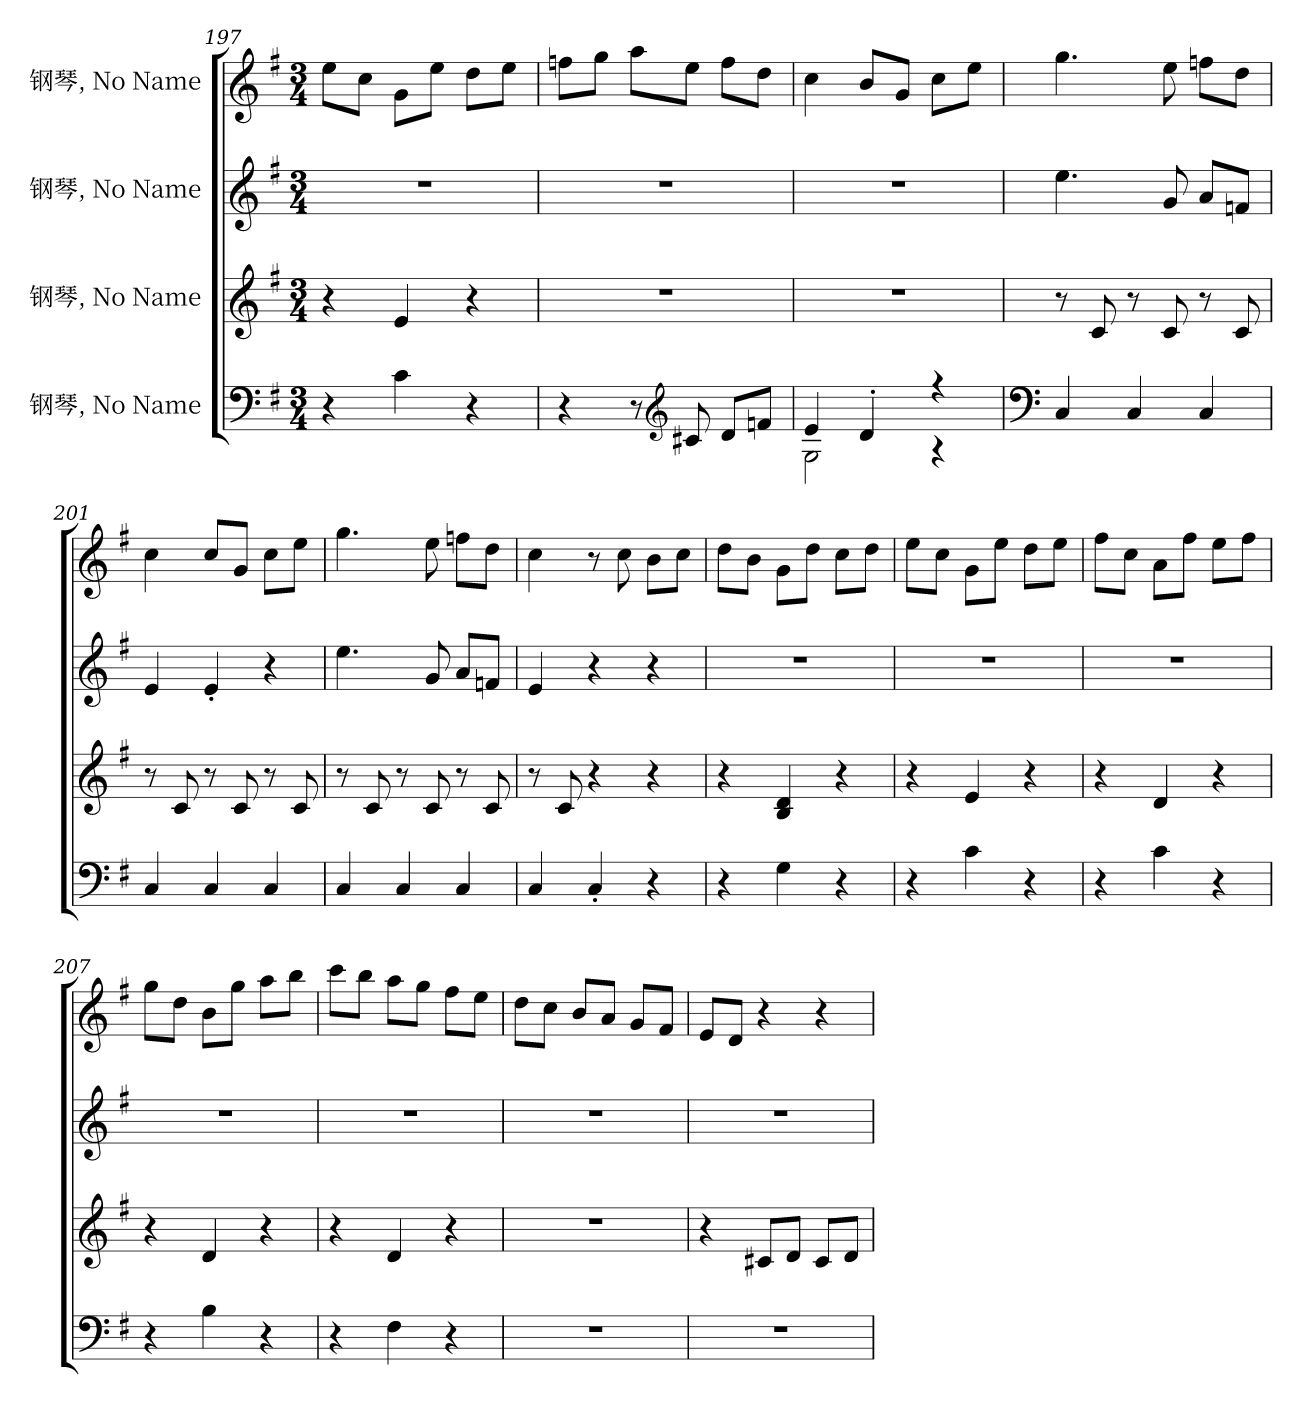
**kern	**kern	**kern	**kern
*part4	*part3	*part2	*part1
*staff4	*staff3	*staff2	*staff1
*I"钢琴, No Name	*I"钢琴, No Name	*I"钢琴, No Name	*I"钢琴, No Name
*clefF4	*clefG2	*clefG2	*clefG2
*k[f#]	*k[f#]	*k[f#]	*k[f#]
*M3/4	*M3/4	*M3/4	*M3/4
=197	=197	=197	=197
4r	4r	2.r	8ee\L
.	.	.	8cc\J
4c\	4e/	.	8g\L
.	.	.	8ee\J
4r	4r	.	8dd\L
.	.	.	8ee\J
=198	=198	=198	=198
4r	2.r	2.r	8ffn\L
.	.	.	8gg\J
8r	.	.	8aa\L
*clefG2	*	*	*
8c#X/	.	.	8ee\J
8d/L	.	.	8ff\L
8fn/J	.	.	8dd\J
!!LO:PB:g=z
=199	=199	=199	=199
*^	*	*	*
4e/	2G\	2.r	2.r	4cc\
4d'/	.	.	.	8b/L
*	*	*	*	*MM100
.	.	.	.	8g/J
4r	4r	.	.	8cc\L
.	.	.	.	8ee\J
*v	*v	*	*	*
=200	=200	=200	=200
*clefF4	*	*	*
4C/	8r	4.ee\	4.gg\
.	8c/	.	.
4C/	8r	.	.
.	8c/	8g/	8ee\
4C/	8r	8a/L	8ffn\L
.	8c/	8fn/J	8dd\J
=201	=201	=201	=201
4C/	8r	4e/	4cc\
.	8c/	.	.
4C/	8r	4e'/	8cc/L
.	8c/	.	8g/J
4C/	8r	4r	8cc\L
.	8c/	.	8ee\J
=202	=202	=202	=202
4C/	8r	4.ee\	4.gg\
.	8c/	.	.
4C/	8r	.	.
.	8c/	8g/	8ee\
4C/	8r	8a/L	8ffn\L
.	8c/	8fn/J	8dd\J
=203	=203	=203	=203
4C/	8r	4e/	4cc\
.	8c/	.	.
4C'/	4r	4r	8r
*	*	*	*MM100
.	.	.	8cc\
4r	4r	4r	8b\L
.	.	.	8cc\J
!!LO:LB:g=z
=204	=204	=204	=204
4r	4r	2.r	8dd\L
.	.	.	8b\J
4G\	4B/ 4d/	.	8g\L
.	.	.	8dd\J
4r	4r	.	8cc\L
.	.	.	8dd\J
=205	=205	=205	=205
4r	4r	2.r	8ee\L
.	.	.	8cc\J
4c\	4e/	.	8g\L
.	.	.	8ee\J
4r	4r	.	8dd\L
.	.	.	8ee\J
=206	=206	=206	=206
4r	4r	2.r	8ff#\L
.	.	.	8cc\J
4c\	4d/	.	8a\L
.	.	.	8ff#\J
4r	4r	.	8ee\L
.	.	.	8ff#\J
=207	=207	=207	=207
4r	4r	2.r	8gg\L
.	.	.	8dd\J
4B\	4d/	.	8b\L
.	.	.	8gg\J
4r	4r	.	8aa\L
.	.	.	8bb\J
=208	=208	=208	=208
*	*	*	*MM100
4r	4r	2.r	8ccc\L
.	.	.	8bb\J
4F#\	4d/	.	8aa\L
.	.	.	8gg\J
4r	4r	.	8ff#\L
.	.	.	8ee\J
=209	=209	=209	=209
2.r	2.r	2.r	8dd\L
.	.	.	8cc\J
.	.	.	8b/L
.	.	.	8a/J
.	.	.	8g/L
.	.	.	8f#/J
!!LO:LB:g=z
=210	=210	=210	=210
2.r	4r	2.r	8e/L
.	.	.	8d/J
.	8c#X/L	.	4r
.	8d/J	.	.
.	8c#/L	.	4r
.	8d/J	.	.
=	=	=	=
*-	*-	*-	*-
